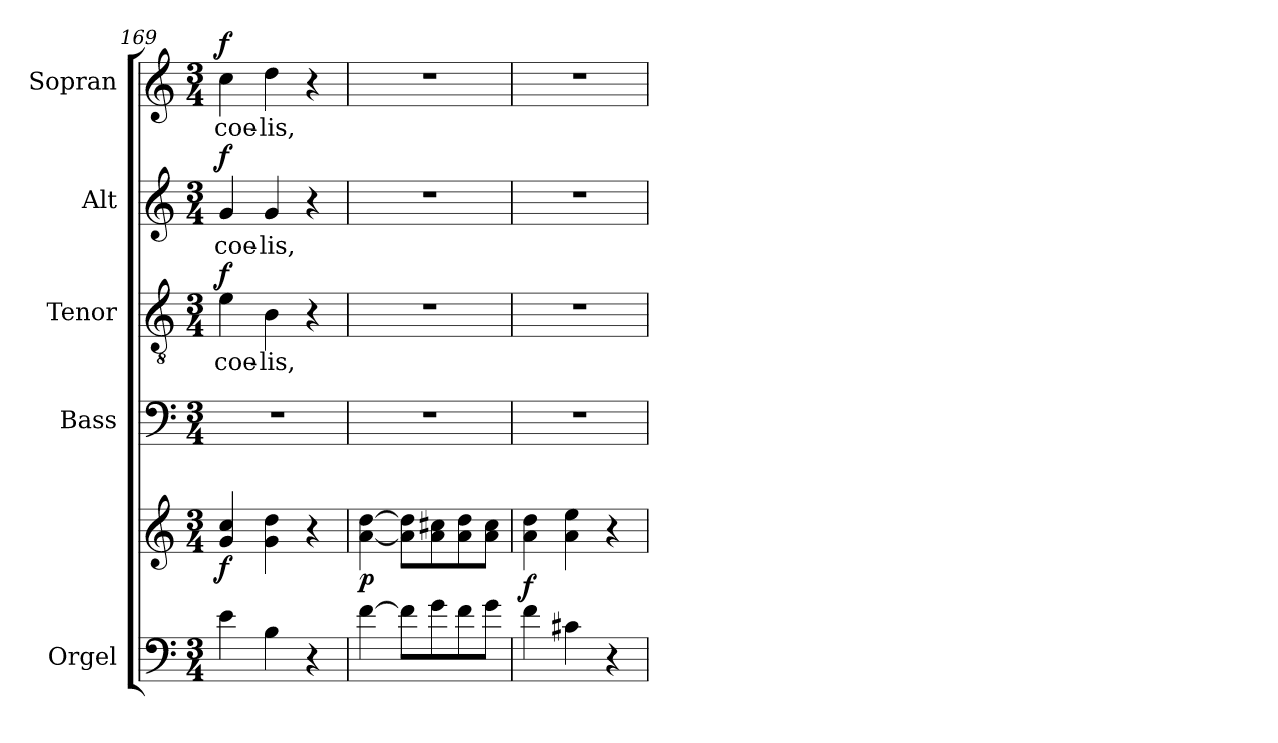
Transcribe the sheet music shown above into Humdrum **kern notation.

**kern	**kern	**dynam	**kern	**kern	**text	**dynam	**kern	**text	**dynam	**kern	**text	**dynam
*part5	*part5	*part5	*part4	*part3	*part3	*part3	*part2	*part2	*part2	*part1	*part1	*part1
*staff6	*staff5	*staff5/6	*staff4	*staff3	*staff3	*staff3	*staff2	*staff2	*staff2	*staff1	*staff1	*staff1
*I"Orgel	*	*	*I"Bass	*I"Tenor	*	*	*I"Alt	*	*	*I"Sopran	*	*
*I'Org.	*	*	*I'B.	*I'T.	*	*	*I'A.	*	*	*I'S.	*	*
!!LO:PB:g=z
*clefF4	*clefG2	*	*clefF4	*clefGv2	*	*	*clefG2	*	*	*clefG2	*	*
*k[]	*k[]	*	*k[]	*k[]	*	*	*k[]	*	*	*k[]	*	*
*C:	*C:	*	*C:	*C:	*	*	*C:	*	*	*C:	*	*
*M3/4	*M3/4	*	*M3/4	*M3/4	*	*	*M3/4	*	*	*M3/4	*	*
=169	=169	=169	=169	=169	=169	=169	=169	=169	=169	=169	=169	=169
!	!	!LO:DY:b	!	!	!LO:LY:b	!LO:DY:a	!	!LO:LY:b	!LO:DY:a	!	!LO:LY:b	!LO:DY:a
4e\	4g/ 4cc/	f	2.r	4e\	coe-	f	4g/	coe-	f	4cc\	coe-	f
!	!	!	!	!	!LO:LY:b	!	!	!LO:LY:b	!	!	!LO:LY:b	!
4B\	4g\ 4dd\	.	.	4B\	-lis,	.	4g/	-lis,	.	4dd\	-lis,	.
4r	4r	.	.	4r	.	.	4r	.	.	4r	.	.
=170	=170	=170	=170	=170	=170	=170	=170	=170	=170	=170	=170	=170
!	!	!LO:DY:b	!	!	!	!	!	!	!	!	!	!
[4f\	[4a\ [4dd\	p	2.r	2.r	.	.	2.r	.	.	2.r	.	.
8f\L]	8a\] 8dd\]L	.	.	.	.	.	.	.	.	.	.	.
8g\	8a\ 8cc#X\	.	.	.	.	.	.	.	.	.	.	.
8f\	8a\ 8dd\	.	.	.	.	.	.	.	.	.	.	.
8g\J	8a\ 8cc#\J	.	.	.	.	.	.	.	.	.	.	.
=171	=171	=171	=171	=171	=171	=171	=171	=171	=171	=171	=171	=171
!	!	!LO:DY:b	!	!	!	!	!	!	!	!	!	!
4f\	4a\ 4dd\	f	2.r	2.r	.	.	2.r	.	.	2.r	.	.
4c#X\	4a\ 4ee\	.	.	.	.	.	.	.	.	.	.	.
4r	4r	.	.	.	.	.	.	.	.	.	.	.
=	=	=	=	=	=	=	=	=	=	=	=	=
*-	*-	*-	*-	*-	*-	*-	*-	*-	*-	*-	*-	*-
